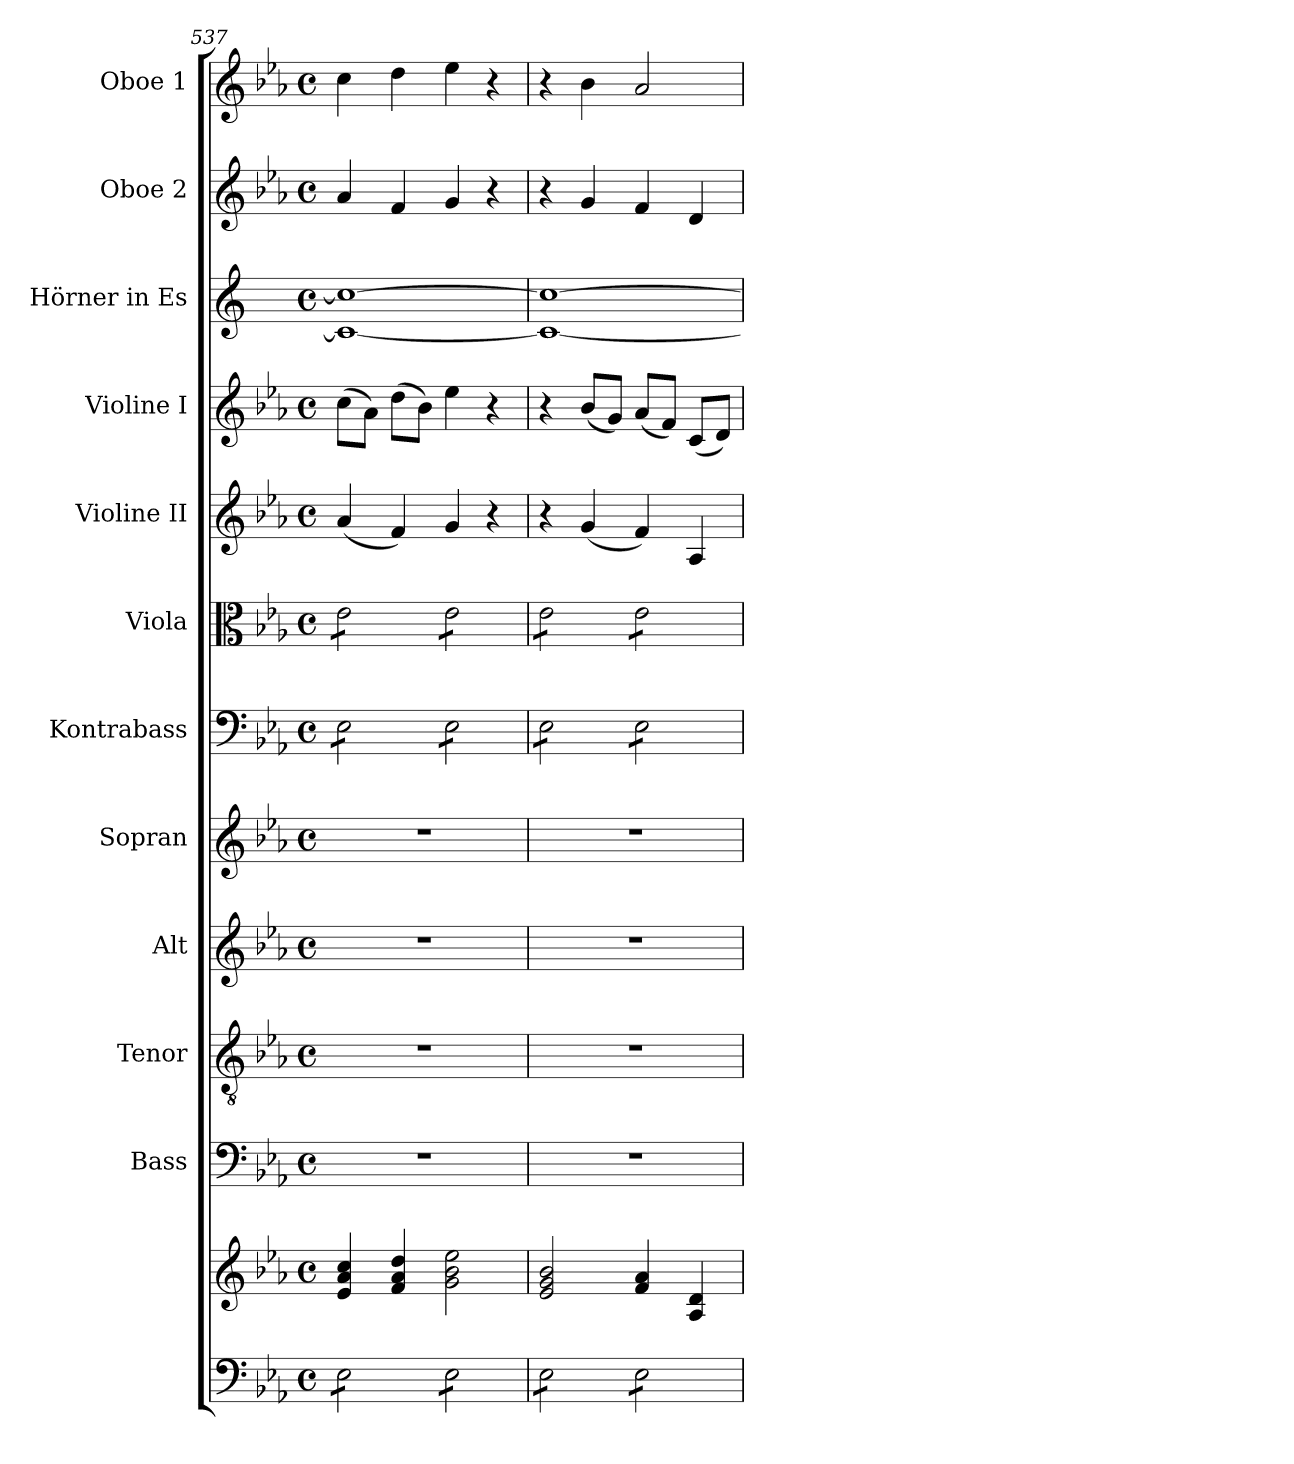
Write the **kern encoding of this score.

**kern	**kern	**kern	**kern	**kern	**kern	**kern	**kern	**kern	**kern	**kern	**kern	**kern
*part12	*part12	*part11	*part10	*part9	*part8	*part7	*part6	*part5	*part4	*part3	*part2	*part1
*staff13	*staff12	*staff11	*staff10	*staff9	*staff8	*staff7	*staff6	*staff5	*staff4	*staff3	*staff2	*staff1
*	*	*I"Bass	*I"Tenor	*I"Alt	*I"Sopran	*I"Kontrabass	*I"Viola	*I"Violine II	*I"Violine I	*I"Hörner in Es	*I"Oboe 2	*I"Oboe 1
*	*	*I'B.	*I'T.	*I'A.	*I'S.	*I'Kb.	*I'Vla.	*I'Vl. II	*I'Vl. I	*	*I'Ob. 2	*I'Ob. 1
*clefF4	*clefG2	*clefF4	*clefGv2	*clefG2	*clefG2	*clefF4	*clefC3	*clefG2	*clefG2	*clefG2	*clefG2	*clefG2
*	*	*	*	*	*	*ITrd7c12	*	*	*	*ITrd5c9	*	*
*k[b-e-a-]	*k[b-e-a-]	*k[b-e-a-]	*k[b-e-a-]	*k[b-e-a-]	*k[b-e-a-]	*k[b-e-a-]	*k[b-e-a-]	*k[b-e-a-]	*k[b-e-a-]	*k[b-e-a-]	*k[b-e-a-]	*k[b-e-a-]
*E-:	*E-:	*E-:	*E-:	*E-:	*E-:	*E-:	*E-:	*E-:	*E-:	*E-:	*E-:	*E-:
*M4/4	*M4/4	*M4/4	*M4/4	*M4/4	*M4/4	*M4/4	*M4/4	*M4/4	*M4/4	*M4/4	*M4/4	*M4/4
*met(c)	*met(c)	*met(c)	*met(c)	*met(c)	*met(c)	*met(c)	*met(c)	*met(c)	*met(c)	*met(c)	*met(c)	*met(c)
=537	=537	=537	=537	=537	=537	=537	=537	=537	=537	=537	=537	=537
*tremolo	*	*	*	*	*	*	*	*	*	*	*	*
*	*	*	*	*	*	*tremolo	*	*	*	*	*	*
*	*	*	*	*	*	*	*tremolo	*	*	*	*	*
8E-\L	4e-/ 4a-/ 4cc/	1r	1r	1r	1r	8EE-\L	8e-\L	(<4a-/	(>8cc\L	1E-_ 1e-_	4a-/	4cc\
8E-\	.	.	.	.	.	8EE-\	8e-\	.	8a-\J)	.	.	.
8E-\	4f/ 4a-/ 4dd/	.	.	.	.	8EE-\	8e-\	4f/)	(>8dd\L	.	4f/	4dd\
8E-\J	.	.	.	.	.	8EE-\J	8e-\J	.	8b-\J)	.	.	.
8E-\L	2g\ 2b-\ 2ee-\	.	.	.	.	8EE-\L	8e-\L	4g/	4ee-\	.	4g/	4ee-\
8E-\	.	.	.	.	.	8EE-\	8e-\	.	.	.	.	.
8E-\	.	.	.	.	.	8EE-\	8e-\	4r	4r	.	4r	4r
8E-\J	.	.	.	.	.	8EE-\J	8e-\J	.	.	.	.	.
=538	=538	=538	=538	=538	=538	=538	=538	=538	=538	=538	=538	=538
8E-\L	2e-/ 2g/ 2b-/	1r	1r	1r	1r	8EE-\L	8e-\L	4r	4r	1E-_ 1e-_	4r	4r
8E-\	.	.	.	.	.	8EE-\	8e-\	.	.	.	.	.
8E-\	.	.	.	.	.	8EE-\	8e-\	(<4g/	(<8b-/L	.	4g/	4b-\
8E-\J	.	.	.	.	.	8EE-\J	8e-\J	.	8g/J)	.	.	.
8E-\L	4f/ 4a-/	.	.	.	.	8EE-\L	8e-\L	4f/)	(<8a-/L	.	4f/	2a-/
8E-\	.	.	.	.	.	8EE-\	8e-\	.	8f/J)	.	.	.
8E-\	4A-/ 4d/	.	.	.	.	8EE-\	8e-\	4A-/	(<8c/L	.	4d/	.
8E-\J	.	.	.	.	.	8EE-\J	8e-\J	.	8d/J)	.	.	.
*	*	*	*	*	*	*	*Xtremolo	*	*	*	*	*
*	*	*	*	*	*	*Xtremolo	*	*	*	*	*	*
*Xtremolo	*	*	*	*	*	*	*	*	*	*	*	*
=	=	=	=	=	=	=	=	=	=	=	=	=
*-	*-	*-	*-	*-	*-	*-	*-	*-	*-	*-	*-	*-
